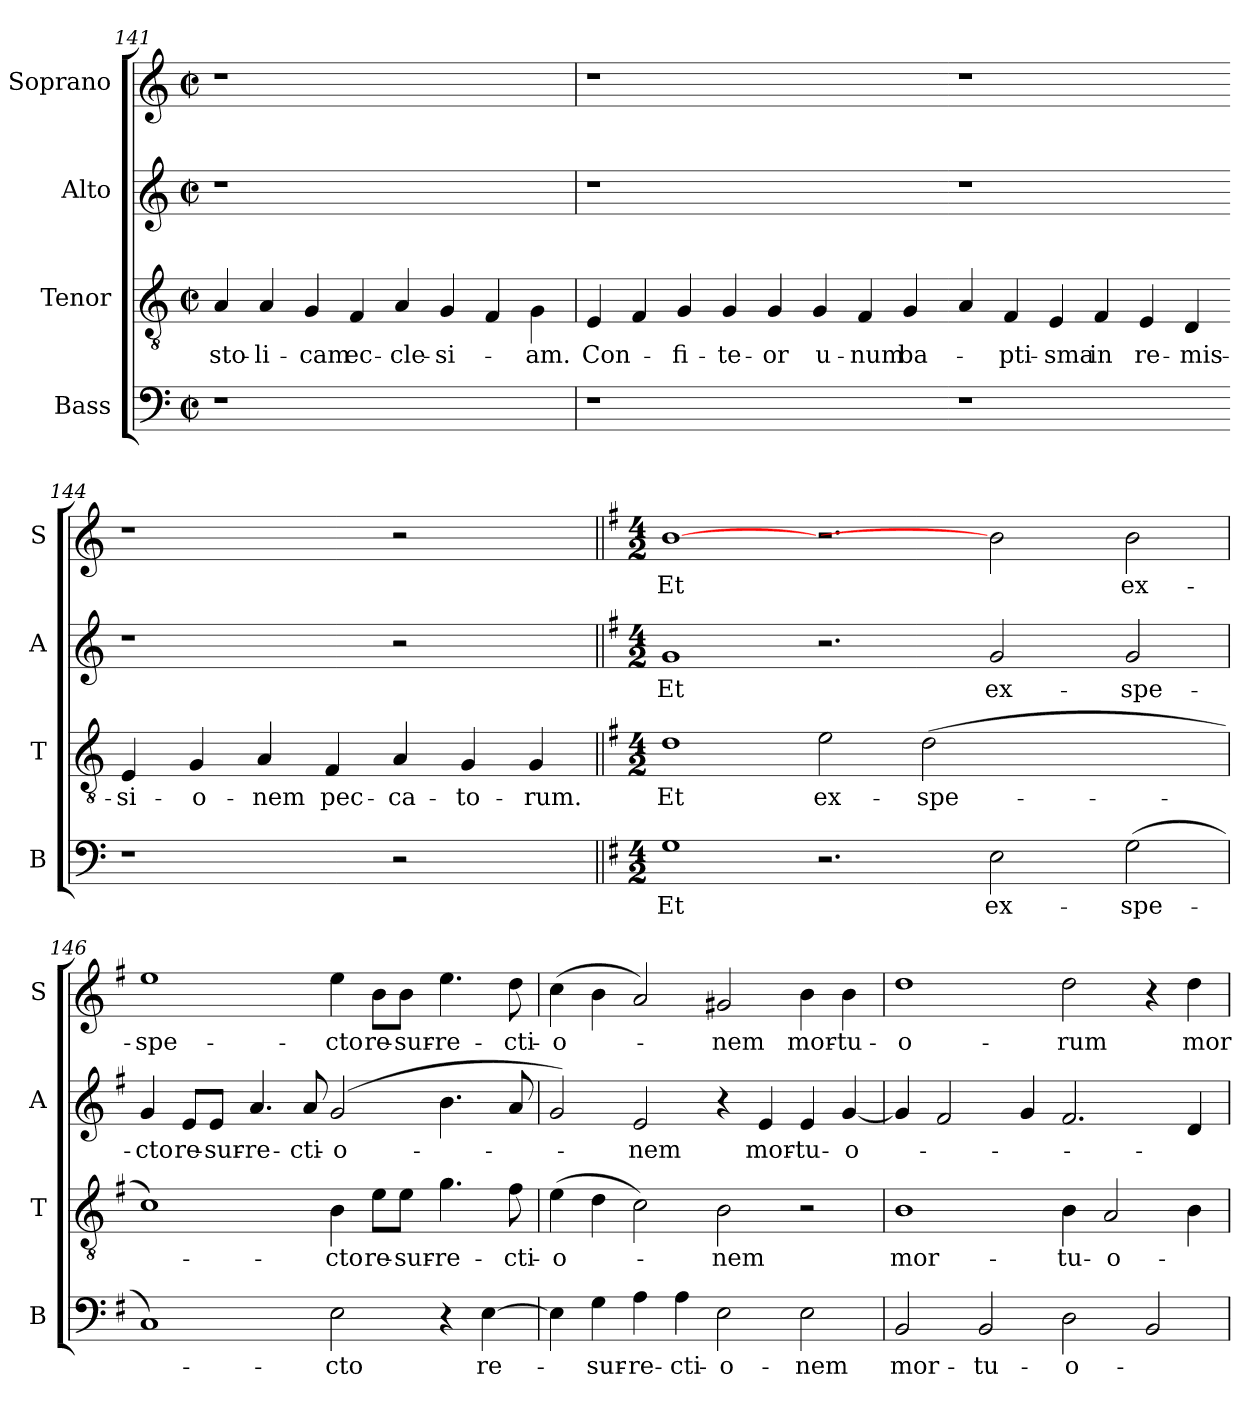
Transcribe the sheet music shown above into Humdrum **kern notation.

**kern	**text	**kern	**text	**kern	**text	**kern	**text
*part4	*part4	*part3	*part3	*part2	*part2	*part1	*part1
*staff4	*staff4	*staff3	*staff3	*staff2	*staff2	*staff1	*staff1
*I"Bass	*	*I"Tenor	*	*I"Alto	*	*I"Soprano	*
*I'B	*	*I'T	*	*I'A	*	*I'S	*
*clefF4	*	*clefGv2	*	*clefG2	*	*clefG2	*
*k[]	*	*k[]	*	*k[]	*	*k[]	*
*C:	*	*C:	*	*C:	*	*C:	*
*M2/2	*	*M2/2	*	*M2/2	*	*M2/2	*
*met(c|)	*	*met(c|)	*	*met(c|)	*	*met(c|)	*
=141	=141	=141	=141	=141	=141	=141	=141
!	!	!LO:N:head=solid	!	!	!	!	!
1r	.	4A/	-sto-	1r	.	1r	.
!	!	!LO:N:head=solid	!	!	!	!	!
.	.	4A/	-li-	.	.	.	.
!	!	!LO:N:head=solid	!	!	!	!	!
.	.	4G/	-cam	.	.	.	.
!	!	!LO:N:head=solid	!	!	!	!	!
.	.	4F/	ec-	.	.	.	.
!	!	!LO:N:head=solid	!	!	!	!	!
1ryy	.	4A/	-cle-	1ryy	.	1ryy	.
!	!	!LO:N:head=solid	!	!	!	!	!
.	.	4G/	-si-	.	.	.	.
!	!	!LO:N:head=solid	!	!	!	!	!
.	.	4F/	.	.	.	.	.
!	!	!LO:N:head=solid	!	!	!	!	!
.	.	4G\	-am.	.	.	.	.
!!LO:LB:g=z
=142	=142	=142	=142	=142	=142	=142	=142
!	!	!LO:N:head=solid	!	!	!	!	!
1r	.	4E/	Con-	1r	.	1r	.
!	!	!LO:N:head=solid	!	!	!	!	!
.	.	4F/	.	.	.	.	.
!	!	!LO:N:head=solid	!	!	!	!	!
.	.	4G/	-fi-	.	.	.	.
!	!	!LO:N:head=solid	!	!	!	!	!
.	.	4G/	-te-	.	.	.	.
!	!	!LO:N:head=solid	!	!	!	!	!
1ryy	.	4G/	-or	1ryy	.	1ryy	.
!	!	!LO:N:head=solid	!	!	!	!	!
.	.	4G/	u-	.	.	.	.
!	!	!LO:N:head=solid	!	!	!	!	!
.	.	4F/	-num	.	.	.	.
!	!	!LO:N:head=solid	!	!	!	!	!
.	.	4G/	ba-	.	.	.	.
=143-	=143-	=143-	=143-	=143-	=143-	=143-	=143-
!	!	!LO:N:head=solid	!	!	!	!	!
1r	.	4A/	.	1r	.	1r	.
!	!	!LO:N:head=solid	!	!	!	!	!
.	.	4F/	-pti-	.	.	.	.
!	!	!LO:N:head=solid	!	!	!	!	!
.	.	4E/	-sma	.	.	.	.
!	!	!LO:N:head=solid	!	!	!	!	!
.	.	4F/	in	.	.	.	.
!	!	!LO:N:head=solid	!	!	!	!	!
2ryy	.	4E/	re-	2ryy	.	2ryy	.
!	!	!LO:N:head=solid	!	!	!	!	!
.	.	4D/	-mis-	.	.	.	.
=144-	=144-	=144-	=144-	=144-	=144-	=144-	=144-
!	!	!LO:N:head=solid	!	!	!	!	!
1r	.	4E/	-si-	1r	.	1r	.
!	!	!LO:N:head=solid	!	!	!	!	!
.	.	4G/	-o-	.	.	.	.
!	!	!LO:N:head=solid	!	!	!	!	!
.	.	4A/	-nem	.	.	.	.
!	!	!LO:N:head=solid	!	!	!	!	!
.	.	4F/	pec-	.	.	.	.
!	!	!LO:N:head=solid	!	!	!	!	!
2r	.	4A/	-ca-	2r	.	2r	.
!	!	!LO:N:head=solid	!	!	!	!	!
.	.	4G/	-to-	.	.	.	.
!	!	!LO:N:head=solid	!	!	!	!	!
4ryy	.	4G/	-rum.	4ryy	.	4ryy	.
!!LO:LB:g=z
=145||	=145||	=145||	=145||	=145||	=145||	=145||	=145||
*k[f#]	*	*k[f#]	*	*k[f#]	*	*k[f#]	*
*G:	*	*G:	*	*G:	*	*G:	*
*M4/2	*	*M4/2	*	*M4/2	*	*M4/2	*
1G	Et	1d	Et	1g	Et	[1b	Et
2.r	.	2e\	ex-	2.r	.	2.r	.
.	.	(2d\	-spe-	.	.	.	.
2E\	ex-	.	.	2g/	ex-	2b\]	.
.	.	2.ryy	.	.	.	.	.
(2G\	-spe-	.	.	2g/	-spe-	2b\	ex-
=146	=146	=146	=146	=146	=146	=146	=146
1C)	.	1c)	.	4g/	-cto	1ee	-spe-
.	.	.	.	8e/L	re-	.	.
.	.	.	.	8e/J	-sur-	.	.
.	.	.	.	4.a/	-re-	.	.
.	.	.	.	8a/	-cti-	.	.
2E\	-cto	4B\	-cto	(2g/	-o-	4ee\	-cto
.	.	8e\L	re-	.	.	8b\L	re-
.	.	8e\J	-sur-	.	.	8b\J	-sur-
4r	.	4.g\	-re-	4.b\	.	4.ee\	-re-
[4E\	re-	.	.	.	.	.	.
.	.	8f#\	-cti-	8a/	.	8dd\	-cti-
=147	=147	=147	=147	=147	=147	=147	=147
4E\]	.	(4e\	-o-	2g/)	.	(4cc\	-o-
4G\	-sur-	4d\	.	.	.	4b\	.
4A\	-re-	2c\)	.	2e/	-nem	2a/)	.
4A\	-cti-	.	.	.	.	.	.
2E\	-o-	2B\	-nem	4r	.	2g#X/	-nem
.	.	.	.	4e/	mor-	.	.
2E\	-nem	2r	.	4e/	-tu-	4b\	mor-
.	.	.	.	[4g/	-o-	4b\	-tu-
!!LO:LB:g=z
=148	=148	=148	=148	=148	=148	=148	=148
2BB/	mor-	1B	mor-	4g/]	.	1dd	-o-
.	.	.	.	2f#/	.	.	.
2BB/	-tu-	.	.	.	.	.	.
.	.	.	.	4g/	.	.	.
2D\	-o-	4B\	-tu-	2.f#/	.	2dd\	-rum
.	.	2A/	-o-	.	.	.	.
2BB/	.	.	.	.	.	4r	.
.	.	4B\	.	4d/	.	4dd\	mor-
=	=	=	=	=	=	=	=
*-	*-	*-	*-	*-	*-	*-	*-
